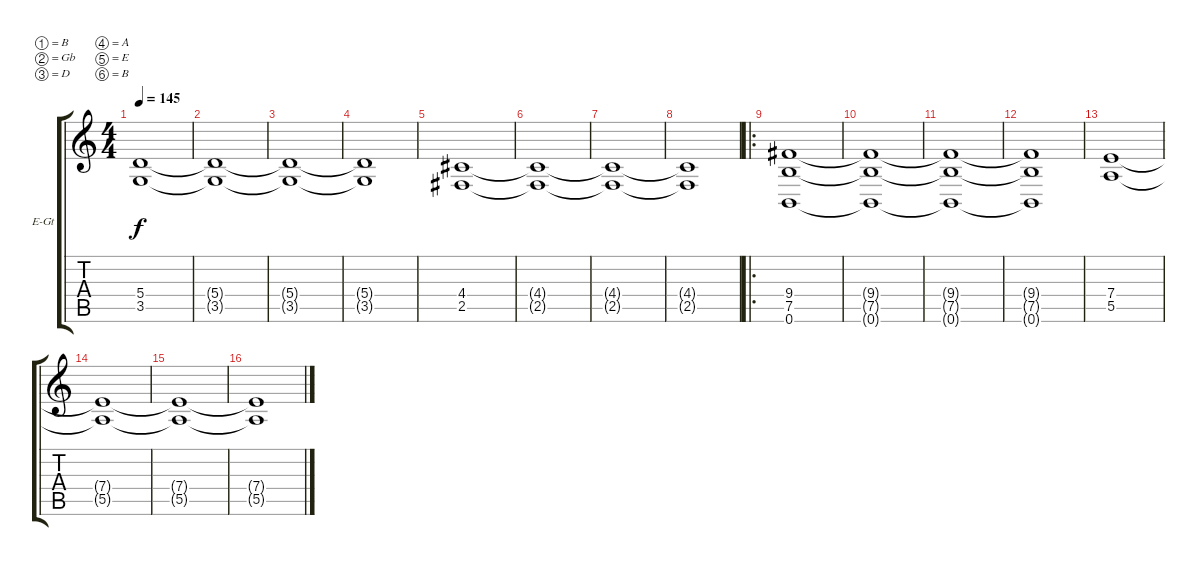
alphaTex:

\bracketExtendMode groupsimilarinstruments
\firstSystemTrackNameOrientation horizontal
\otherSystemsTrackNameOrientation horizontal
\track ("OLAVI MIKKONEN" "E-Gt") {instrument distortionguitar}
\staff {score tabs}
\tuning (B3 Gb3 D3 A2 E2 B1)
\ts (4 4)
\tempo 145
\clef g2
\ks c
(5.4 3.5).1{dy f} |
(5.4{t} 3.5{t}).1 |
(5.4{t} 3.5{t}).1 |
(5.4{t} 3.5{t}).1 |
(4.4 2.5).1 |
(4.4{t} 2.5{t}).1 |
(4.4{t} 2.5{t}).1 |
(4.4{t} 2.5{t}).1 |
\ro
(9.4 7.5 0.6).1 |
(9.4{t} 7.5{t} 0.6{t}).1 |
(9.4{t} 7.5{t} 0.6{t}).1 |
(9.4{t} 7.5{t} 0.6{t}).1 |
(7.4 5.5).1 |
(7.4{t} 5.5{t}).1 |
(7.4{t} 5.5{t}).1 |
(7.4{t} 5.5{t}).1
